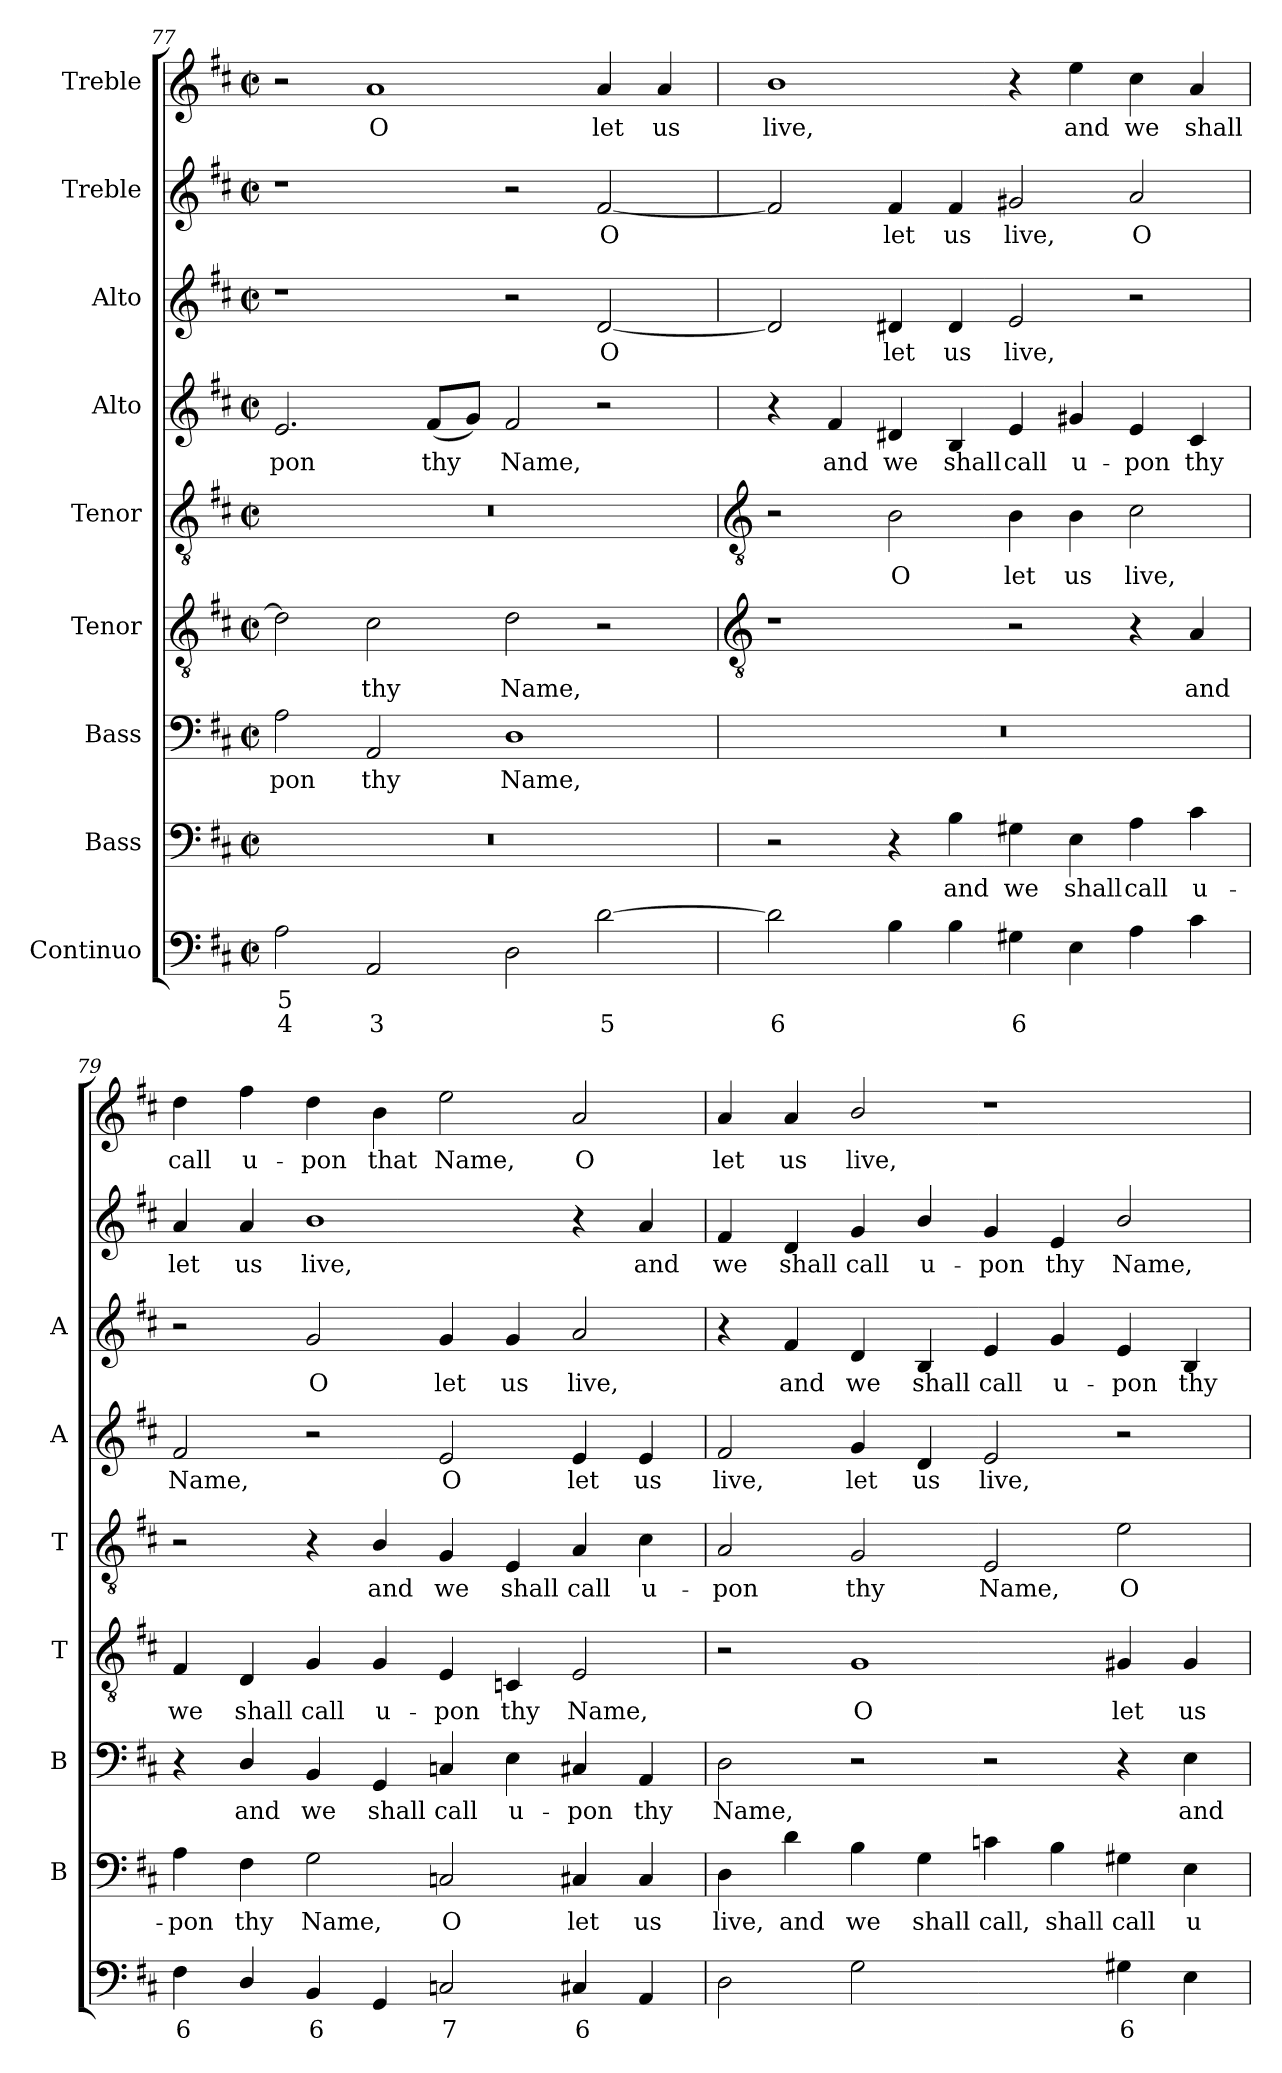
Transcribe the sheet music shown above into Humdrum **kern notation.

**kern	**text	**text	**kern	**text	**kern	**text	**kern	**text	**kern	**text	**kern	**text	**kern	**text	**kern	**text	**kern	**text
*part9	*part9	*part9	*part8	*part8	*part7	*part7	*part6	*part6	*part5	*part5	*part4	*part4	*part3	*part3	*part2	*part2	*part1	*part1
*staff9	*staff9	*staff9	*staff8	*staff8	*staff7	*staff7	*staff6	*staff6	*staff5	*staff5	*staff4	*staff4	*staff3	*staff3	*staff2	*staff2	*staff1	*staff1
*I"Continuo	*	*	*I"Bass	*	*I"Bass	*	*I"Tenor	*	*I"Tenor	*	*I"Alto	*	*I"Alto	*	*I"Treble	*	*I"Treble	*
*	*	*	*I'B	*	*I'B	*	*I'T	*	*I'T	*	*I'A	*	*I'A	*	*	*	*	*
*clefF4	*	*	*clefF4	*	*clefF4	*	*clefGv2	*	*clefGv2	*	*clefG2	*	*clefG2	*	*clefG2	*	*clefG2	*
*k[f#c#]	*	*	*k[f#c#]	*	*k[f#c#]	*	*k[f#c#]	*	*k[f#c#]	*	*k[f#c#]	*	*k[f#c#]	*	*k[f#c#]	*	*k[f#c#]	*
*D:	*	*	*D:	*	*D:	*	*D:	*	*D:	*	*D:	*	*D:	*	*D:	*	*D:	*
*M4/2	*	*	*M4/2	*	*M4/2	*	*M4/2	*	*M4/2	*	*M4/2	*	*M4/2	*	*M4/2	*	*M4/2	*
*met(c|)	*	*	*met(c|)	*	*met(c|)	*	*met(c|)	*	*met(c|)	*	*met(c|)	*	*met(c|)	*	*met(c|)	*	*met(c|)	*
=77	=77	=77	=77	=77	=77	=77	=77	=77	=77	=77	=77	=77	=77	=77	=77	=77	=77	=77
!	!LO:LY:b	!LO:LY:b	!	!	!	!LO:LY:b	!	!	!	!	!	!LO:LY:b	!	!	!	!	!	!
2A	5	4	0r	.	2A	-pon	2d]	.	0r	.	2.e	-pon	1r	.	1r	.	2r	.
!	!	!LO:LY:b	!	!	!	!LO:LY:b	!	!LO:LY:b	!	!	!	!	!	!	!	!	!	!LO:LY:b
2AA	.	3	.	.	2AA	thy	2c#	thy	.	.	.	.	.	.	.	.	1a	O
!	!	!	!	!	!	!	!	!	!	!	!	!LO:LY:b	!	!	!	!	!	!
.	.	.	.	.	.	.	.	.	.	.	(<8f#L	thy	.	.	.	.	.	.
.	.	.	.	.	.	.	.	.	.	.	8gJ)	.	.	.	.	.	.	.
!	!	!	!	!	!	!LO:LY:b	!	!LO:LY:b	!	!	!	!LO:LY:b	!	!	!	!	!	!
2D	.	.	.	.	1D	Name,	2d	Name,	.	.	2f#	Name,	2r	.	2r	.	.	.
!	!	!LO:LY:b	!	!	!	!	!	!	!	!	!	!	!	!LO:LY:b	!	!LO:LY:b	!	!LO:LY:b
[2d	.	5	.	.	.	.	2r	.	.	.	2r	.	[2d	O	[2f#	O	4a	let
!	!	!	!	!	!	!	!	!	!	!	!	!	!	!	!	!	!	!LO:LY:b
.	.	.	.	.	.	.	.	.	.	.	.	.	.	.	.	.	4a	us
!!LO:LB:g=z
=78	=78	=78	=78	=78	=78	=78	=78	=78	=78	=78	=78	=78	=78	=78	=78	=78	=78	=78
*	*	*	*	*	*	*	*clefGv2	*	*clefGv2	*	*	*	*	*	*	*	*	*
!	!	!LO:LY:b	!	!	!	!	!	!	!	!	!	!	!	!	!	!	!	!LO:LY:b
2d]	.	6	2r	.	0r	.	1r	.	2r	.	4r	.	2d]	.	2f#]	.	1b	live,
!	!	!	!	!	!	!	!	!	!	!	!	!LO:LY:b	!	!	!	!	!	!
.	.	.	.	.	.	.	.	.	.	.	4f#	and	.	.	.	.	.	.
!	!	!	!	!	!	!	!	!	!	!LO:LY:b	!	!LO:LY:b	!	!LO:LY:b	!	!LO:LY:b	!	!
4B	.	.	4r	.	.	.	.	.	2B	O	4d#X	we	4d#X	let	4f#	let	.	.
!	!	!	!	!LO:LY:b	!	!	!	!	!	!	!	!LO:LY:b	!	!LO:LY:b	!	!LO:LY:b	!	!
4B	.	.	4B	and	.	.	.	.	.	.	4B	shall	4d#	us	4f#	us	.	.
!	!	!LO:LY:b	!	!LO:LY:b	!	!	!	!	!	!LO:LY:b	!	!LO:LY:b	!	!LO:LY:b	!	!LO:LY:b	!	!
4G#X	.	6	4G#X	we	.	.	2r	.	4B	let	4e	call	2e	live,	2g#X	live,	4r	.
!	!	!	!	!LO:LY:b	!	!	!	!	!	!LO:LY:b	!	!LO:LY:b	!	!	!	!	!	!LO:LY:b
4E	.	.	4E	shall	.	.	.	.	4B	us	4g#X	u-	.	.	.	.	4ee	and
!	!	!	!	!LO:LY:b	!	!	!	!	!	!LO:LY:b	!	!LO:LY:b	!	!	!	!LO:LY:b	!	!LO:LY:b
4A	.	.	4A	call	.	.	4r	.	2c#	live,	4e	-pon	2r	.	2a	O	4cc#	we
!	!	!	!	!LO:LY:b	!	!	!	!LO:LY:b	!	!	!	!LO:LY:b	!	!	!	!	!	!LO:LY:b
4c#	.	.	4c#	u-	.	.	4A	and	.	.	4c#	thy	.	.	.	.	4a	shall
=79	=79	=79	=79	=79	=79	=79	=79	=79	=79	=79	=79	=79	=79	=79	=79	=79	=79	=79
!	!LO:LY:b	!	!	!LO:LY:b	!	!	!	!LO:LY:b	!	!	!	!LO:LY:b	!	!	!	!LO:LY:b	!	!LO:LY:b
4F#	6	.	4A	-pon	4r	.	4F#	we	2r	.	2f#	Name,	2r	.	4a	let	4dd	call
!	!	!	!	!LO:LY:b	!	!LO:LY:b	!	!LO:LY:b	!	!	!	!	!	!	!	!LO:LY:b	!	!LO:LY:b
4D/	.	.	4F#	thy	4D/	and	4D	shall	.	.	.	.	.	.	4a	us	4ff#	u-
!	!LO:LY:b	!	!	!LO:LY:b	!	!LO:LY:b	!	!LO:LY:b	!	!	!	!	!	!LO:LY:b	!	!LO:LY:b	!	!LO:LY:b
4BB	6	.	2G	Name,	4BB	we	4G	call	4r	.	2r	.	2g	O	1b	live,	4dd	-pon
!	!	!	!	!	!	!LO:LY:b	!	!LO:LY:b	!	!LO:LY:b	!	!	!	!	!	!	!	!LO:LY:b
4GG	.	.	.	.	4GG	shall	4G	u-	4B/	and	.	.	.	.	.	.	4b	that
!	!LO:LY:b	!	!	!LO:LY:b	!	!LO:LY:b	!	!LO:LY:b	!	!LO:LY:b	!	!LO:LY:b	!	!LO:LY:b	!	!	!	!LO:LY:b
2Cn	7	.	2Cn	O	4Cn	call	4E	-pon	4G	we	2e	O	4g	let	.	.	2ee	Name,
!	!	!	!	!	!	!LO:LY:b	!	!LO:LY:b	!	!LO:LY:b	!	!	!	!LO:LY:b	!	!	!	!
.	.	.	.	.	4E	u-	4Cn	thy	4E	shall	.	.	4g	us	.	.	.	.
!	!LO:LY:b	!	!	!LO:LY:b	!	!LO:LY:b	!	!LO:LY:b	!	!LO:LY:b	!	!LO:LY:b	!	!LO:LY:b	!	!	!	!LO:LY:b
4C#X	6	.	4C#X	let	4C#X	-pon	2E	Name,	4A	call	4e	let	2a	live,	4r	.	2a	O
!	!	!	!	!LO:LY:b	!	!LO:LY:b	!	!	!	!LO:LY:b	!	!LO:LY:b	!	!	!	!LO:LY:b	!	!
4AA	.	.	4C#	us	4AA	thy	.	.	4c#	u-	4e	us	.	.	4a	and	.	.
=80	=80	=80	=80	=80	=80	=80	=80	=80	=80	=80	=80	=80	=80	=80	=80	=80	=80	=80
!	!	!	!	!LO:LY:b	!	!LO:LY:b	!	!	!	!LO:LY:b	!	!LO:LY:b	!	!	!	!LO:LY:b	!	!LO:LY:b
2D	.	.	4D	live,	2D	Name,	2r	.	2A	-pon	2f#	live,	4r	.	4f#	we	4a	let
!	!	!	!	!LO:LY:b	!	!	!	!	!	!	!	!	!	!LO:LY:b	!	!LO:LY:b	!	!LO:LY:b
.	.	.	4d	and	.	.	.	.	.	.	.	.	4f#	and	4d	shall	4a	us
!	!	!	!	!LO:LY:b	!	!	!	!LO:LY:b	!	!LO:LY:b	!	!LO:LY:b	!	!LO:LY:b	!	!LO:LY:b	!	!LO:LY:b
2G	.	.	4B	we	2r	.	1G	O	2G	thy	4g	let	4d	we	4g	call	2b/	live,
!	!	!	!	!LO:LY:b	!	!	!	!	!	!	!	!LO:LY:b	!	!LO:LY:b	!	!LO:LY:b	!	!
.	.	.	4G	shall	.	.	.	.	.	.	4d	us	4B	shall	4b/	u-	.	.
!	!LO:LY:b	!	!	!LO:LY:b	!	!	!	!	!	!LO:LY:b	!	!LO:LY:b	!	!LO:LY:b	!	!LO:LY:b	!	!
[4Eyy	6	.	4cn	call,	2r	.	.	.	2E	Name,	2e	live,	4e	call	4g	-pon	1r	.
!	!LO:LY:b	!	!	!LO:LY:b	!	!	!	!	!	!	!	!	!	!LO:LY:b	!	!LO:LY:b	!	!
4Eyy]	5	.	4B	shall	.	.	.	.	.	.	.	.	4g	u-	4e	thy	.	.
!	!LO:LY:b	!	!	!LO:LY:b	!	!	!	!LO:LY:b	!	!LO:LY:b	!	!	!	!LO:LY:b	!	!LO:LY:b	!	!
4G#X	6	.	4G#X	call	4r	.	4G#X	let	2e	O	2r	.	4e	-pon	2b/	Name,	.	.
!	!	!	!	!LO:LY:b	!	!LO:LY:b	!	!LO:LY:b	!	!	!	!	!	!LO:LY:b	!	!	!	!
4E	.	.	4E	u-	4E	and	4G#	us	.	.	.	.	4B	thy	.	.	.	.
=	=	=	=	=	=	=	=	=	=	=	=	=	=	=	=	=	=	=
*-	*-	*-	*-	*-	*-	*-	*-	*-	*-	*-	*-	*-	*-	*-	*-	*-	*-	*-
